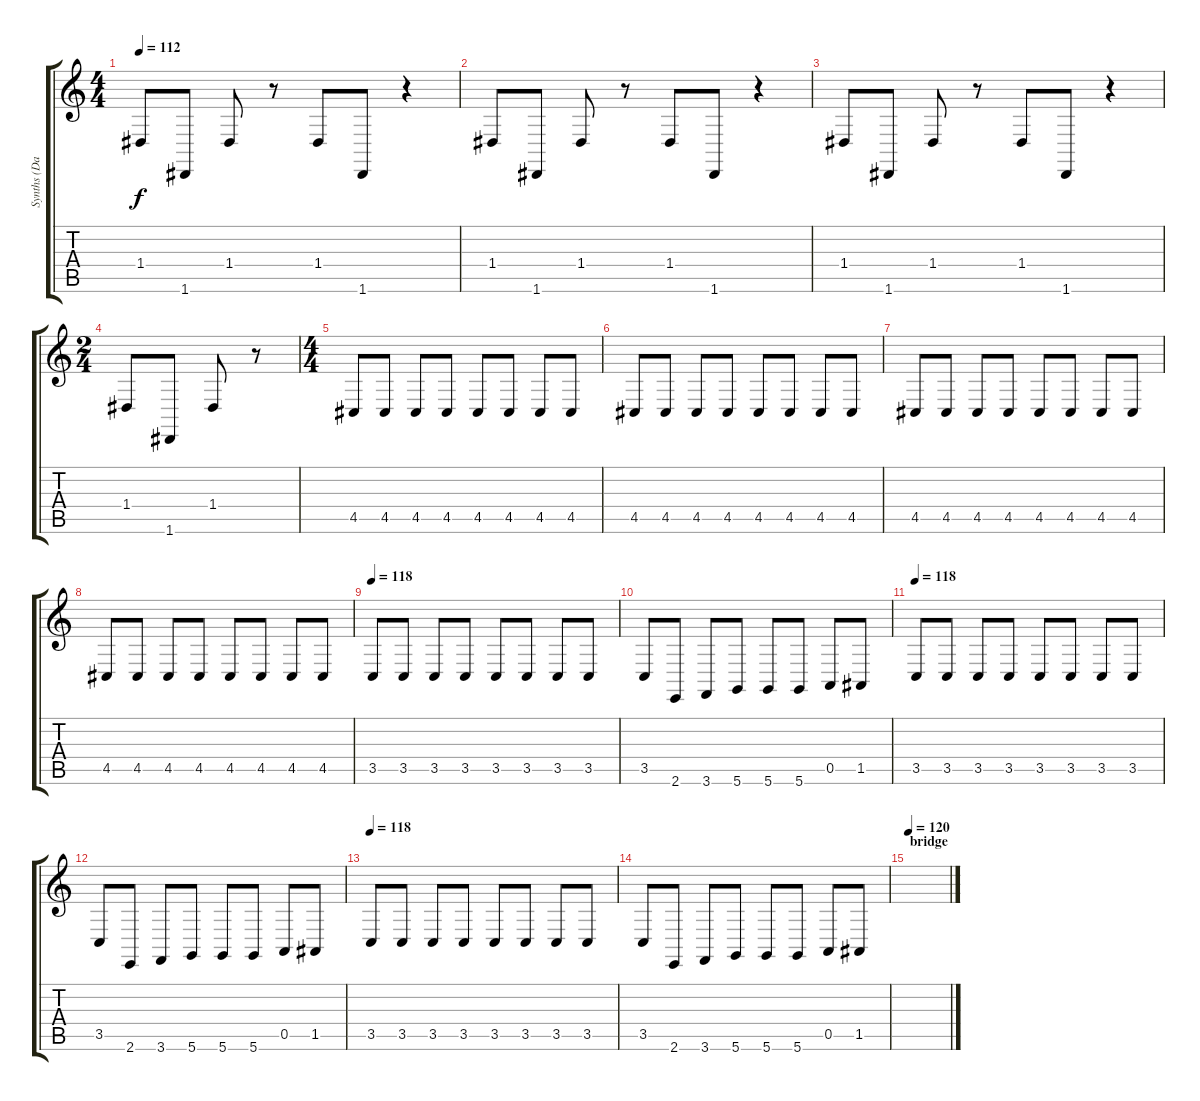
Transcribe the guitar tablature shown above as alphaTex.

\track ("Synths (Davies)" "Synths (Da") {instrument lead8bassandlead}
\staff {score tabs}
\tuning (E4 B3 G3 D3 A2 D2) {hide}
\ts (4 4)
\tempo 112
\clef g2
\ks c
1.4.8{dy f} 1.6.8 1.4.8 r.8 1.4.8 1.6.8 r.4 |
1.4.8 1.6.8 1.4.8 r.8 1.4.8 1.6.8 r.4 |
1.4.8 1.6.8 1.4.8 r.8 1.4.8 1.6.8 r.4 |
\ts (2 4)
1.4.8 1.6.8 1.4.8 r.8 |
\ts (4 4)
4.5.8 4.5.8 4.5.8 4.5.8 4.5.8 4.5.8 4.5.8 4.5.8 |
4.5.8 4.5.8 4.5.8 4.5.8 4.5.8 4.5.8 4.5.8 4.5.8 |
4.5.8 4.5.8 4.5.8 4.5.8 4.5.8 4.5.8 4.5.8 4.5.8 |
4.5.8 4.5.8 4.5.8 4.5.8 4.5.8 4.5.8 4.5.8 4.5.8 |
\tempo 118
3.5.8 3.5.8 3.5.8 3.5.8 3.5.8 3.5.8 3.5.8 3.5.8 |
3.5.8 2.6.8 3.6.8 5.6.8 5.6.8 5.6.8 0.5.8 1.5.8 |
\tempo 118
3.5.8 3.5.8 3.5.8 3.5.8 3.5.8 3.5.8 3.5.8 3.5.8 |
3.5.8 2.6.8 3.6.8 5.6.8 5.6.8 5.6.8 0.5.8 1.5.8 |
\tempo 118
3.5.8 3.5.8 3.5.8 3.5.8 3.5.8 3.5.8 3.5.8 3.5.8 |
3.5.8 2.6.8 3.6.8 5.6.8 5.6.8 5.6.8 0.5.8 1.5.8 |
\section ("" "bridge")
\tempo 112
\tempo 120
